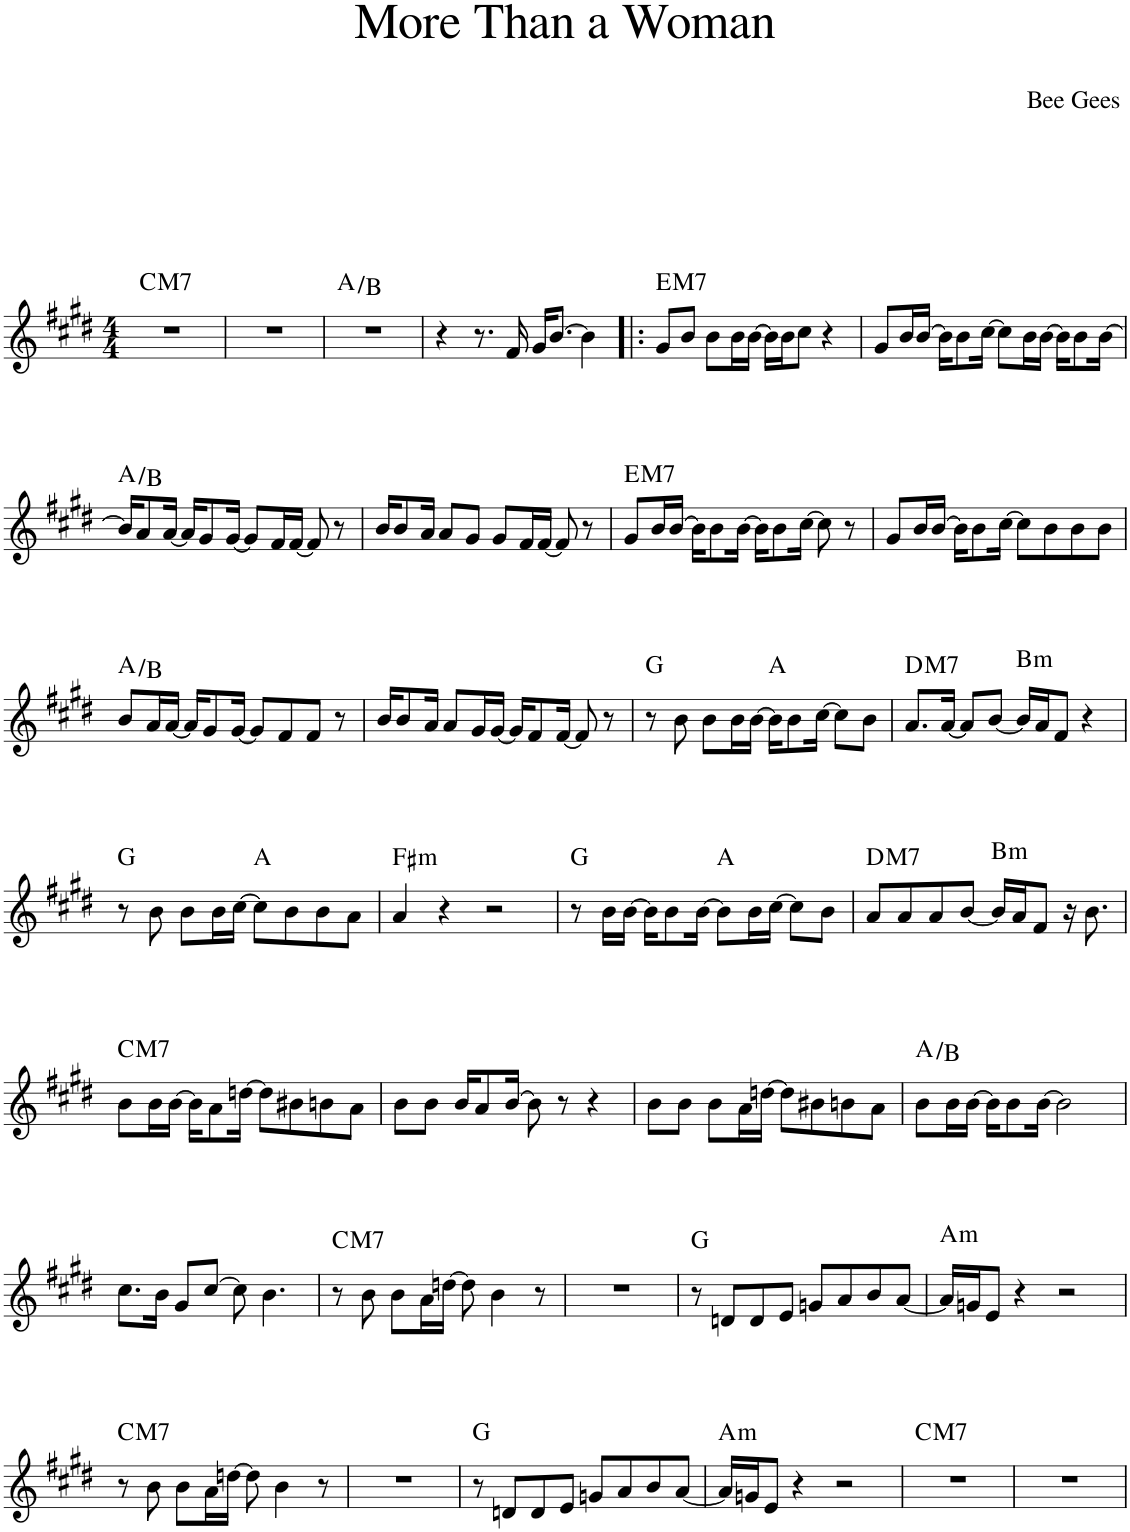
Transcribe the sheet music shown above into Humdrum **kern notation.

**kern	**harte
*part1	*part1
*staff1	*
*I"Piano	*
*I'Pno.	*
*clefG2	*
*k[f#c#g#d#]	*
*M4/4	*
=1	=1
!	!LO:H:kt=M7
1r	C:maj7
=2	=2
1r	.
=3	=3
1r	A:maj/2
=4	=4
4r	.
8.r	.
16f#/	.
16g#/KL	.
[8.b/J	.
4b\]	.
=5!|:	=5!|:
!	!LO:H:kt=M7
8g#/L	E:maj7
8b/J	.
8b\L	.
16b\L	.
[16b\JJ	.
16b\LL]	.
16b\J	.
8cc#\J	.
4r	.
=6	=6
8g#/L	.
16b/L	.
[16b/JJ	.
16b\KL]	.
8b\	.
[16cc#\Jk	.
8cc#\L]	.
16b\L	.
[16b\JJ	.
16b\KL]	.
8b\	.
[16b\Jk	.
!!LO:LB:g=z
=7	=7
16b/KL]	A:maj/2
8a/	.
[16a/Jk	.
16a/KL]	.
8g#/	.
[16g#/Jk	.
8g#/L]	.
16f#/L	.
[16f#/JJ	.
8f#/]	.
8r	.
=8	=8
16b/KL	.
8b/	.
16a/Jk	.
8a/L	.
8g#/J	.
8g#/L	.
16f#/L	.
[16f#/JJ	.
8f#/]	.
8r	.
=9	=9
!	!LO:H:kt=M7
8g#/L	E:maj7
16b/L	.
[16b/JJ	.
16b\KL]	.
8b\	.
[16b\Jk	.
16b\KL]	.
8b\	.
[16cc#\Jk	.
8cc#\]	.
8r	.
=10	=10
8g#/L	.
16b/L	.
[16b/JJ	.
16b\KL]	.
8b\	.
[16cc#\Jk	.
8cc#\L]	.
8b\	.
8b\	.
8b\J	.
!!LO:LB:g=z
=11	=11
8b/L	A:maj/2
16a/L	.
[16a/JJ	.
16a/KL]	.
8g#/	.
[16g#/Jk	.
8g#/L]	.
8f#/	.
8f#/J	.
8r	.
=12	=12
16b/KL	.
8b/	.
16a/Jk	.
8a/L	.
16g#/L	.
[16g#/JJ	.
16g#/KL]	.
8f#/	.
[16f#/Jk	.
8f#/]	.
8r	.
=13	=13
8r	G:maj
8b\	.
8b\L	.
16b\L	.
[16b\JJ	.
16b\KL]	A:maj
8b\	.
[16cc#\Jk	.
8cc#\L]	.
8b\J	.
=14	=14
!	!LO:H:kt=M7
8.a/L	D:maj7
[16a/Jk	.
8a/L]	.
[8b/J	.
!	!LO:H:kt=m
16b/LL]	B:min
16a/J	.
8f#/J	.
4r	.
!!LO:LB:g=z
=15	=15
8r	G:maj
8b\	.
8b\L	.
16b\L	.
[16cc#\JJ	.
8cc#\L]	A:maj
8b\	.
8b\	.
8a\J	.
=16	=16
!	!LO:H:kt=m
4a/	F#:min
4r	.
2r	.
=17	=17
8r	G:maj
16b\LL	.
[16b\JJ	.
16b\KL]	.
8b\	.
[16b\Jk	.
8b\L]	A:maj
16b\L	.
[16cc#\JJ	.
8cc#\L]	.
8b\J	.
=18	=18
!	!LO:H:kt=M7
8a/L	D:maj7
8a/	.
8a/	.
[8b/J	.
!	!LO:H:kt=m
16b/LL]	B:min
16a/J	.
8f#/J	.
16r	.
8.b\	.
!!LO:LB:g=z
=19	=19
!	!LO:H:kt=M7
8b\L	C:maj7
16b\L	.
[16b\JJ	.
16b\KL]	.
8a\	.
[16ddn\Jk	.
8dd\L]	.
8b#X\	.
8bn\	.
8a\J	.
=20	=20
8b\L	.
8b\J	.
16b/KL	.
8a/	.
[16b/Jk	.
8b\]	.
8r	.
4r	.
=21	=21
8b\L	.
8b\J	.
8b\L	.
16a\L	.
[16ddn\JJ	.
8dd\L]	.
8b#X\	.
8bn\	.
8a\J	.
=22	=22
8b\L	A:maj/2
16b\L	.
[16b\JJ	.
16b\KL]	.
8b\	.
[16b\Jk	.
2b\]	.
!!LO:LB:g=z
=23	=23
8.cc#\L	.
16b\Jk	.
8g#/L	.
[8cc#/J	.
8cc#\]	.
4.b\	.
=24	=24
!	!LO:H:kt=M7
8r	C:maj7
8b\	.
8b\L	.
16a\L	.
[16ddn\JJ	.
8dd\]	.
4b\	.
8r	.
=25	=25
1r	.
=26	=26
8r	G:maj
8dn/L	.
8d/	.
8e/J	.
8gn/L	.
8a/	.
8b/	.
[8a/J	.
=27	=27
!	!LO:H:kt=m
16a/LL]	A:min
16gn/J	.
8e/J	.
4r	.
2r	.
!!LO:LB:g=z
=28	=28
!	!LO:H:kt=M7
8r	C:maj7
8b\	.
8b\L	.
16a\L	.
[16ddn\JJ	.
8dd\]	.
4b\	.
8r	.
=29	=29
1r	.
=30	=30
8r	G:maj
8dn/L	.
8d/	.
8e/J	.
8gn/L	.
8a/	.
8b/	.
[8a/J	.
=31	=31
!	!LO:H:kt=m
16a/LL]	A:min
16gn/J	.
8e/J	.
4r	.
2r	.
=32	=32
!	!LO:H:kt=M7
1r	C:maj7
=33	=33
1r	.
=	=
*-	*-
